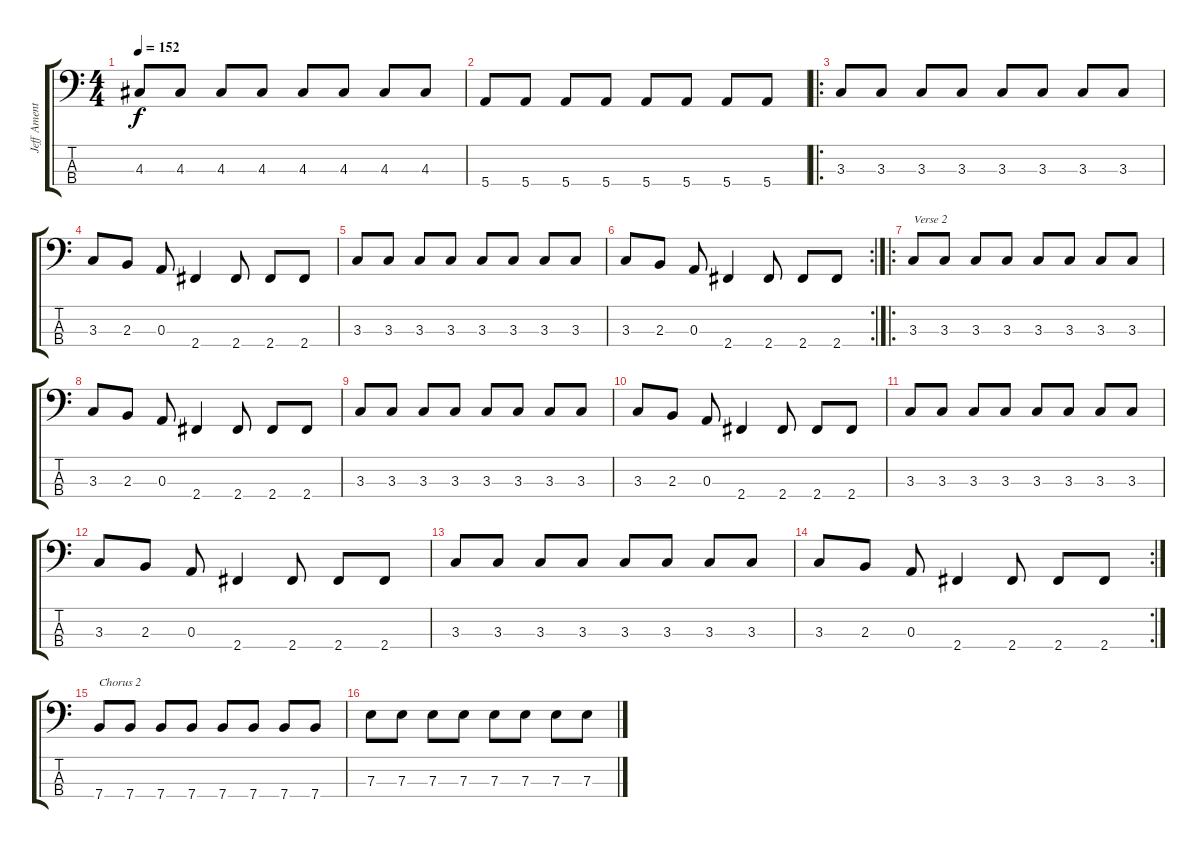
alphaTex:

\track ("Jeff Ament" "Jeff Ament") {instrument electricbasspick}
\staff {score tabs}
\tuning (G2 D2 A1 E1) {hide}
\ts (4 4)
\tempo 152
\clef f4
\ks c
4.3.8{dy f} 4.3.8 4.3.8 4.3.8 4.3.8 4.3.8 4.3.8 4.3.8 |
5.4.8 5.4.8 5.4.8 5.4.8 5.4.8 5.4.8 5.4.8 5.4.8 |
\ro
3.3.8 3.3.8 3.3.8 3.3.8 3.3.8 3.3.8 3.3.8 3.3.8 |
3.3.8 2.3.8 0.3.8 2.4.4 2.4.8 2.4.8 2.4.8 |
3.3.8 3.3.8 3.3.8 3.3.8 3.3.8 3.3.8 3.3.8 3.3.8 |
\rc 2
3.3.8 2.3.8 0.3.8 2.4.4 2.4.8 2.4.8 2.4.8 |
\ro
3.3.8{txt "Verse 2"} 3.3.8 3.3.8 3.3.8 3.3.8 3.3.8 3.3.8 3.3.8 |
3.3.8 2.3.8 0.3.8 2.4.4 2.4.8 2.4.8 2.4.8 |
3.3.8 3.3.8 3.3.8 3.3.8 3.3.8 3.3.8 3.3.8 3.3.8 |
3.3.8 2.3.8 0.3.8 2.4.4 2.4.8 2.4.8 2.4.8 |
3.3.8 3.3.8 3.3.8 3.3.8 3.3.8 3.3.8 3.3.8 3.3.8 |
3.3.8 2.3.8 0.3.8 2.4.4 2.4.8 2.4.8 2.4.8 |
3.3.8 3.3.8 3.3.8 3.3.8 3.3.8 3.3.8 3.3.8 3.3.8 |
\rc 2
3.3.8 2.3.8 0.3.8 2.4.4 2.4.8 2.4.8 2.4.8 |
7.4.8{txt "Chorus 2"} 7.4.8 7.4.8 7.4.8 7.4.8 7.4.8 7.4.8 7.4.8 |
7.3.8 7.3.8 7.3.8 7.3.8 7.3.8 7.3.8 7.3.8 7.3.8
